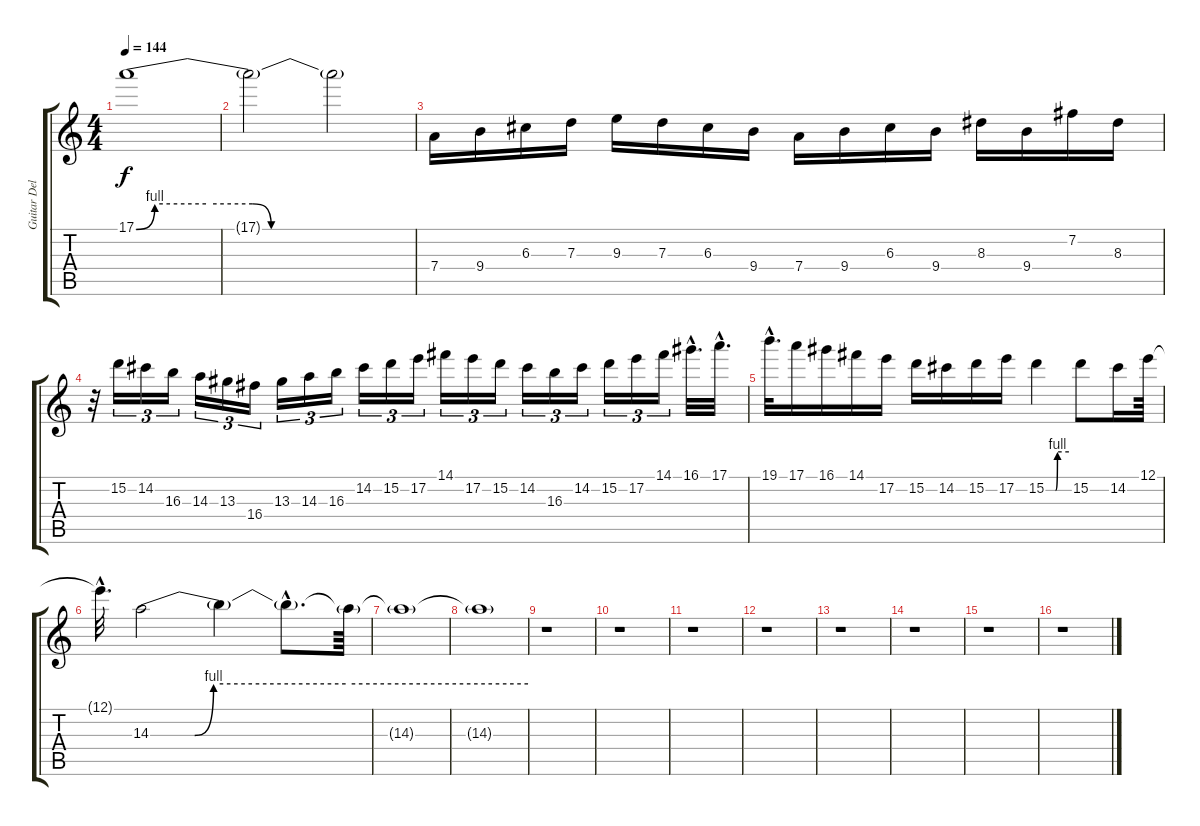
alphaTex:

\track ("Guitar Delay Right" "Guitar Del") {instrument distortionguitar}
\staff {score tabs}
\tuning (E4 B3 G3 D3 A2 E2) {hide}
\ts (4 4)
\tempo 144
\clef g2
\ks c
17.1{be (custom 0 0 4 4 15 4 25 4 29 0 45 0 60 0)}.1{dy f volume 12 balance 16 instrument distortionguitar} |
17.1{t}.2 17.1{t}.2{volume 3} |
7.4.16{volume 14 balance 16 instrument distortionguitar} 9.4.16 6.3.16 7.3.16 9.3.16 7.3.16 6.3.16 9.4.16 7.4.16 9.4.16 6.3.16 9.4.16 8.3.16 9.4.16 7.2.16 8.3.16 |
r.32 15.2.16{tu (3 2)} 14.2.16{tu (3 2)} 16.3.16{tu (3 2)} 14.3.16{tu (3 2)} 13.3.16{tu (3 2)} 16.4.16{tu (3 2)} 13.3.16{tu (3 2)} 14.3.16{tu (3 2)} 16.3.16{tu (3 2)} 14.2.16{tu (3 2)} 15.2.16{tu (3 2) volume 10 balance 16 instrument distortionguitar} 17.2.16{tu (3 2)} 14.1.16{tu (3 2)} 17.2.16{tu (3 2)} 15.2.16{tu (3 2)} 14.2.16{tu (3 2)} 16.3.16{tu (3 2)} 14.2.16{tu (3 2)} 15.2.16{tu (3 2)} 17.2.16{tu (3 2)} 14.1.16{tu (3 2)} 16.1{hac}.32{d} 17.1{hac}.32{d} |
19.1{hac}.32{d} 17.1.16 16.1.16 14.1.16 17.2.16 15.2.16 14.2.16 15.2.16 17.2.16 15.2{be (custom 0 0 25 0 30 4 60 4)}.4 15.2.8 14.2.16 12.1.64 |
12.1{hac t}.32{d} 14.3{be (custom 0 0 7 0 10 4 31 4 60 4)}.2 14.3{t}.4{volume 1} 14.3{hac t}.8{d} 14.3{t}.64 |
\section ("" "")
14.3{t}.1 |
14.3{t}.1 |
r.1 |
r.1 |
r.1 |
r.1 |
r.1 |
r.1 |
r.1 |
r.1
